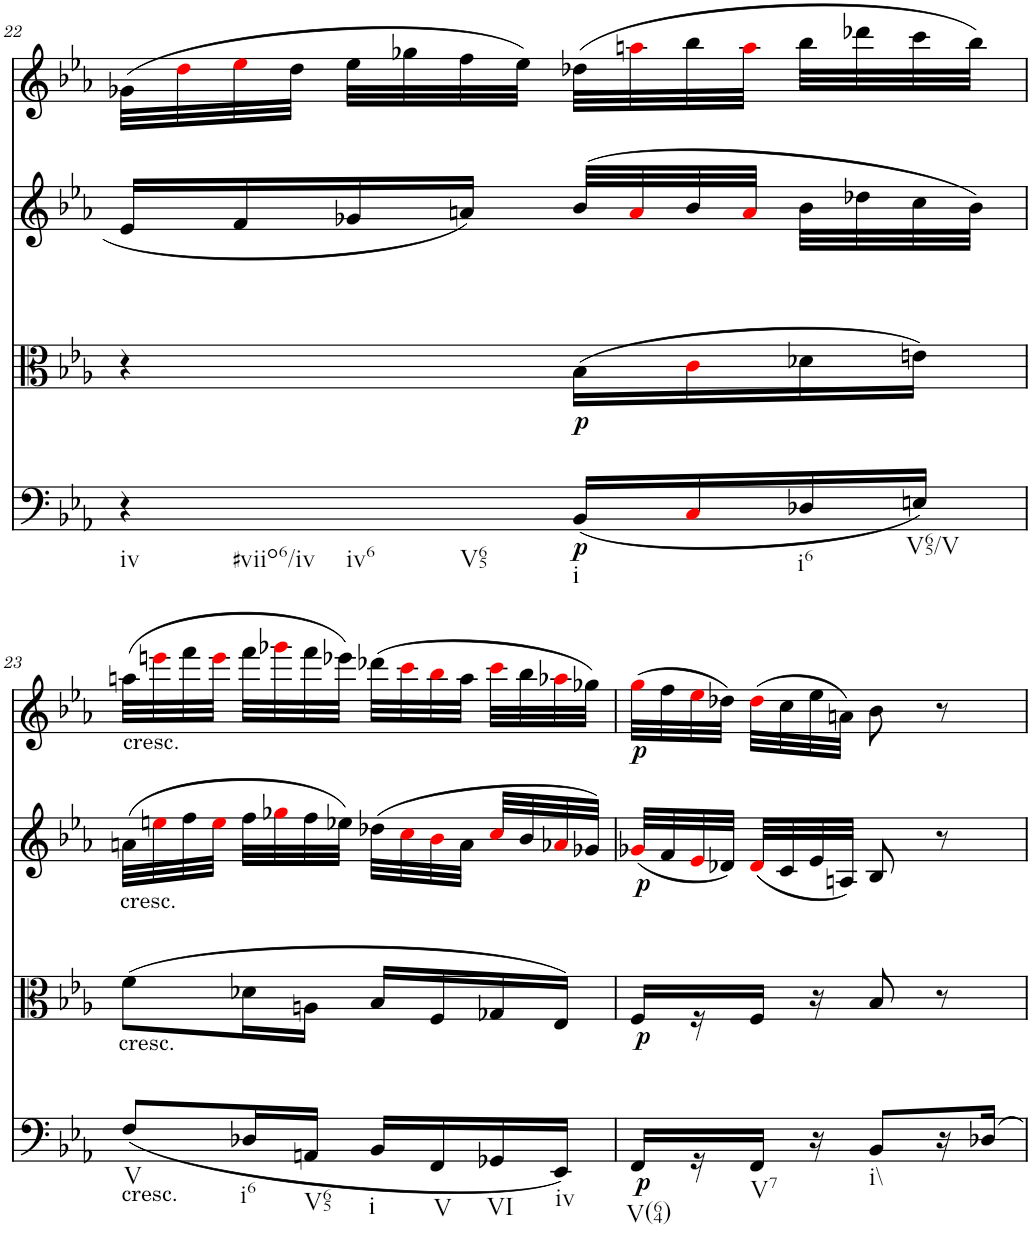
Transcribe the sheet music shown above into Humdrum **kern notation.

**kern	**dynam	**kern	**dynam	**kern	**dynam	**kern	**dynam
*part4	*part4	*part3	*part3	*part2	*part2	*part1	*part1
*staff4	*staff4	*staff3	*staff3	*staff2	*staff2	*staff1	*staff1
*I"Violoncello	*	*I"Viola	*	*I"Violin II	*	*I"Violin I	*
*I'Vc	*	*I'Vla	*	*I'Vln	*	*I'Vln	*
!!LO:PB:g=z
*clefF4	*	*clefC3	*	*clefG2	*	*clefG2	*
*k[b-e-a-]	*	*k[b-e-a-]	*	*k[b-e-a-]	*	*k[b-e-a-]	*
*E-:	*	*E-:	*	*E-:	*	*E-:	*
*M2/4	*	*M2/4	*	*M2/4	*	*M2/4	*
=22	=22	=22	=22	=22	=22	=22	=22
!LO:TX:b:t=iv	!	!	!	!	!	!	!
!LO:TX:b:t=#viio6/iv	!	!	!	!	!	!	!
!LO:TX:b:t=iv6	!	!	!	!	!	!	!
!LO:TX:b:t=V65	!	!	!	!	!	!	!
4r	.	4r	.	16e-/LL	.	(32g-X\LLL	.
.	.	.	.	.	.	32ddi\	.
.	.	.	.	16f/	.	32ee-i\	.
.	.	.	.	.	.	32dd\JJJ	.
.	.	.	.	16g-X/	.	32ee-\LLL	.
.	.	.	.	.	.	32gg-X\	.
.	.	.	.	16an/JJ	.	32ff\	.
.	.	.	.	.	.	32ee-\JJJ)	.
!LO:TX:b:t=i	!	!	!	!	!	!	!
!	!LO:DY:b	!	!LO:DY:b	!	!	!	!
(16BB-/LL	p	(16B-\LL	p	(32b-/LLL	.	(32dd-X\LLL	.
.	.	.	.	32ai/	.	32aani\	.
16Ci/	.	16ci\	.	32b-/	.	32bb-\	.
.	.	.	.	32ai/JJJ	.	32aai\JJJ	.
!LO:TX:b:t=i6	!	!	!	!	!	!	!
16D-X/	.	16d-X\	.	32b-\LLL	.	32bb-\LLL	.
.	.	.	.	32dd-X\	.	32ddd-X\	.
!LO:TX:b:t=V65/V	!	!	!	!	!	!	!
16En/JJ)	.	16en\JJ)	.	32cc\	.	32ccc\	.
.	.	.	.	32b-\JJJ)	.	32bb-\JJJ)	.
!!LO:LB:g=z
=23	=23	=23	=23	=23	=23	=23	=23
!	!	!	!	!	!	!LO:TX:b:t=cresc.	!
!	!	!	!	!LO:TX:b:t=cresc.	!	!	!
!	!	!LO:TX:b:t=cresc.	!	!	!	!	!
!LO:TX:b:t=cresc.	!	!	!	!	!	!	!
!LO:TX:b:t=V	!	!	!	!	!	!	!
(8F/L	.	(8f\L	.	(32an\LLL	.	(32aan\LLL	.
.	.	.	.	32eeni\	.	32eeeni\	.
.	.	.	.	32ff\	.	32fff\	.
.	.	.	.	32eei\JJJ	.	32eeei\JJJ	.
!LO:TX:b:t=i6	!	!	!	!	!	!	!
16D-X/L	.	16d-X\L	.	32ff\LLL	.	32fff\LLL	.
.	.	.	.	32gg-Xi\	.	32ggg-Xi\	.
!LO:TX:b:t=V65	!	!	!	!	!	!	!
16AAn/JJ	.	16An\JJ	.	32ff\	.	32fff\	.
.	.	.	.	32ee-X\JJJ)	.	32eee-X\JJJ)	.
!LO:TX:b:t=i	!	!	!	!	!	!	!
16BB-/LL	.	16B-/LL	.	(32dd-X\LLL	.	(32ddd-X\LLL	.
.	.	.	.	32cci\	.	32ccci\	.
!LO:TX:b:t=V	!	!	!	!	!	!	!
16FF/	.	16F/	.	32b-i\	.	32bb-i\	.
.	.	.	.	32a\JJJ	.	32aa\JJJ	.
!LO:TX:b:t=VI	!	!	!	!	!	!	!
16GG-X/	.	16G-X/	.	32cci/LLL	.	32ccci\LLL	.
.	.	.	.	32b-/	.	32bb-\	.
!LO:TX:b:t=iv	!	!	!	!	!	!	!
16EE-/JJ)	.	16E-/JJ)	.	32a-Xi/	.	32aa-Xi\	.
.	.	.	.	32g-X/JJJ)	.	32gg-X\JJJ)	.
=24	=24	=24	=24	=24	=24	=24	=24
!LO:TX:b:t=V(64)	!	!	!	!	!	!	!
!	!LO:DY:b	!	!LO:DY:b	!	!LO:DY:b	!	!LO:DY:b
16FF/LL	p	16F/LL	p	(32g-Xi/LLL	p	(32ggi\LLL	p
.	.	.	.	32f/	.	32ff\	.
16r	.	16r	.	32e-i/	.	32ee-i\	.
.	.	.	.	32d-X/JJJ)	.	32dd-X\JJJ)	.
!LO:TX:b:t=V7	!	!	!	!	!	!	!
16FF/JJ	.	16F/JJ	.	(32d-i/LLL	.	(32dd-i\LLL	.
.	.	.	.	32c/	.	32cc\	.
16r	.	16r	.	32e-/	.	32ee-\	.
.	.	.	.	32An/JJJ)	.	32an\JJJ)	.
!LO:TX:b:t=i\\	!	!	!	!	!	!	!
8BB-/L	.	8B-/	.	8B-/	.	8b-\	.
16r	.	8r	.	8r	.	8r	.
16D-X/JJ	.	.	.	.	.	.	.
=	=	=	=	=	=	=	=
*-	*-	*-	*-	*-	*-	*-	*-
